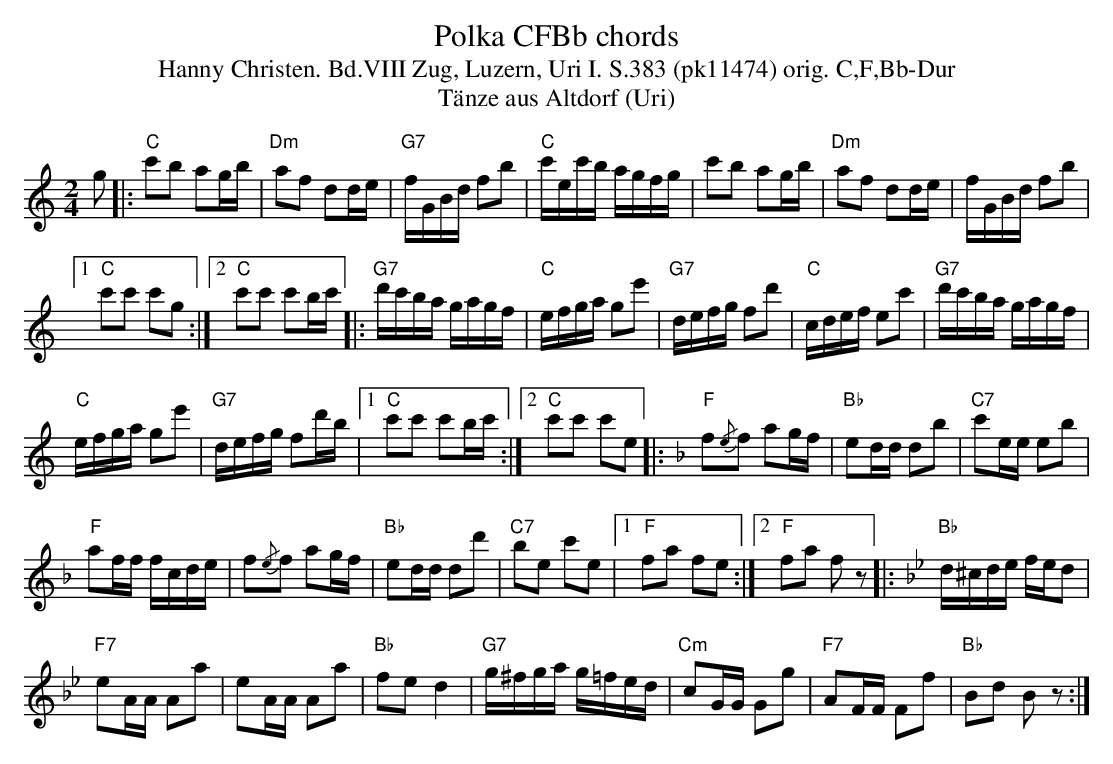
X:1
T: Polka CFBb chords
T:Hanny Christen. Bd.VIII Zug, Luzern, Uri I. S.383 (pk11474) orig. C,F,Bb-Dur
T: T\"anze aus Altdorf (Uri)
M:2/4
L:1/16
K:C %%MIDI gchordon
g2 |: "C"c'2b2 a2gb | "Dm"a2f2 d2de | "G7"fGBd f2b2 | "C"c'ec'b agfg | c'2b2 a2gb | "Dm"a2f2 d2de | fGBd f2b2 |1
"C"c'2c'2 c'2g2 :|2 "C"c'2c'2 c'2bc' |: "G7"d'c'ba gagf | "C"efga g2e'2 | "G7"defg f2d'2 | "C"cdef e2c'2 | "G7"d'c'ba gagf |
"C"efga g2e'2 | "G7"defg f2d'b |1 "C"c'2c'2 c'2bc' :|2 "C"c'2c'2 c'2e2 |: [K:F] "F"f2{/e}f2 a2gf | "Bb"e2dd d2b2 | "C7"c'2ee e2b2 |
"F"a2ff fcde | f2{/e}f2 a2gf | "Bb"e2dd d2d'2 | "C7"b2e2 c'2e2 |1 "F"f2a2 f2e2 :|2 "F"f2a2 f2z2 |: [K:Bb] "Bb"d^cde fed2 |
"F7"e2AA A2a2 | e2AA A2a2 | "Bb"f2e2 d4 | "G7"g^fga g=fed | "Cm"c2GG G2g2 | "F7"A2FF F2f2 | "Bb"B2d2 B2z2 :|
